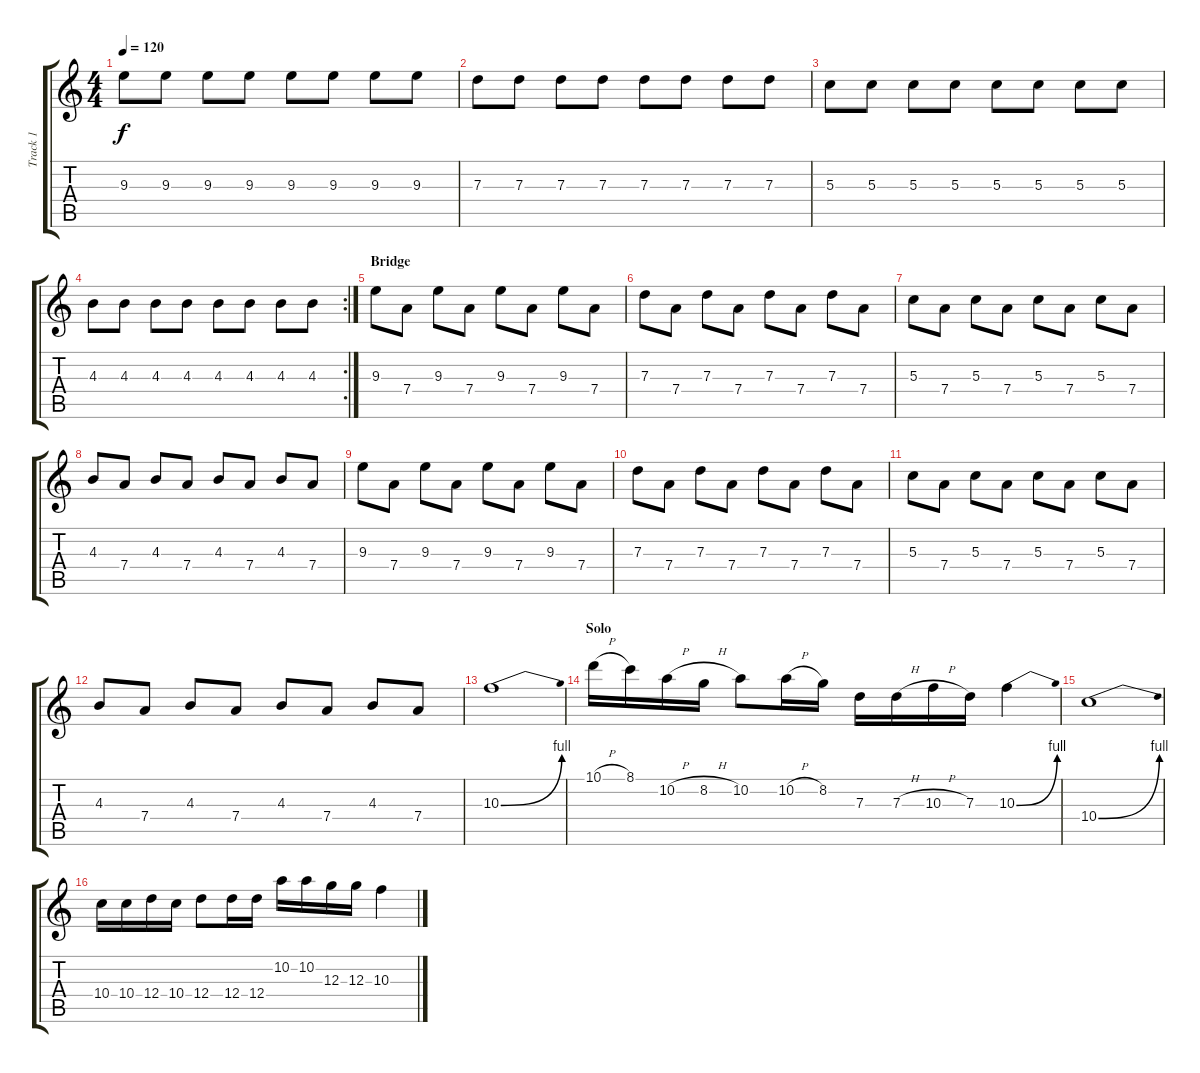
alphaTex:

\track ("Track 1" "Track 1") {instrument distortionguitar}
\staff {score tabs}
\tuning (E4 B3 G3 D3 A2 E2) {hide}
\ts (4 4)
\tempo 120
\clef g2
\ks c
9.3.8{dy f} 9.3.8 9.3.8 9.3.8 9.3.8 9.3.8 9.3.8 9.3.8 |
7.3.8 7.3.8 7.3.8 7.3.8 7.3.8 7.3.8 7.3.8 7.3.8 |
5.3.8 5.3.8 5.3.8 5.3.8 5.3.8 5.3.8 5.3.8 5.3.8 |
\rc 2
4.3.8 4.3.8 4.3.8 4.3.8 4.3.8 4.3.8 4.3.8 4.3.8 |
\section ("" "Bridge")
9.3.8 7.4.8 9.3.8 7.4.8 9.3.8 7.4.8 9.3.8 7.4.8 |
7.3.8 7.4.8 7.3.8 7.4.8 7.3.8 7.4.8 7.3.8 7.4.8 |
5.3.8 7.4.8 5.3.8 7.4.8 5.3.8 7.4.8 5.3.8 7.4.8 |
4.3.8 7.4.8 4.3.8 7.4.8 4.3.8 7.4.8 4.3.8 7.4.8 |
9.3.8 7.4.8 9.3.8 7.4.8 9.3.8 7.4.8 9.3.8 7.4.8 |
7.3.8 7.4.8 7.3.8 7.4.8 7.3.8 7.4.8 7.3.8 7.4.8 |
5.3.8 7.4.8 5.3.8 7.4.8 5.3.8 7.4.8 5.3.8 7.4.8 |
4.3.8 7.4.8 4.3.8 7.4.8 4.3.8 7.4.8 4.3.8 7.4.8 |
10.3{be (bend 0 0 60 4)}.1 |
\section ("" "Solo")
10.1{h}.16 8.1.16 10.2{h}.16 8.2{h}.16 10.2.8 10.2{h}.16 8.2.16 7.3.16 7.3{h}.16 10.3{h}.16 7.3.16 10.3{be (bend 0 0 60 4)}.4 |
10.4{be (bend 0 0 60 4)}.1 |
10.4.16 10.4.16 12.4.16 10.4.16 12.4.8 12.4.16 12.4.16 10.2.16 10.2.16 12.3.16 12.3.16 10.3.4
